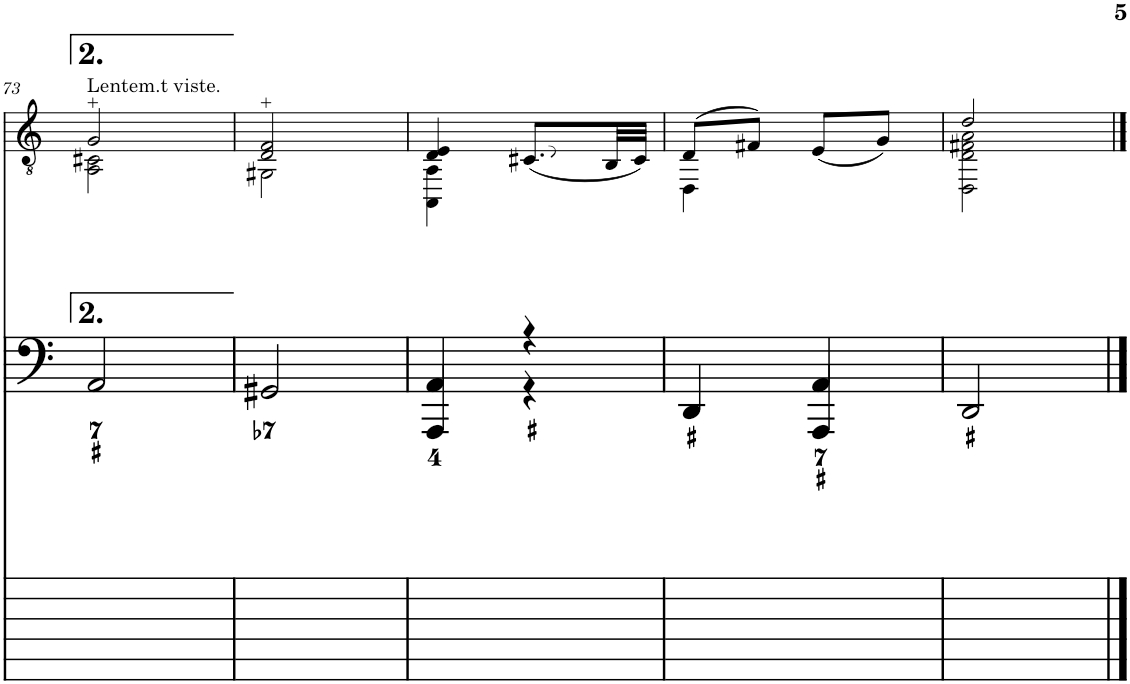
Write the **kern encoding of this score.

**kern	**kern	**kern
*part2	*part2	*part1
*staff3	*staff2	*staff1
*I"Viola da gamba 2	*	*I"Viola da gamba
!!LO:PB:g=z
*	*clefF4	*clefGv2
*k[]	*	*k[]
*M2/4	*M2/4	*M2/4
=73	=73	=73
*	*	*^
!	!	!LO:TX:a:t=Lentem.t viste.	!
2r	2AA/	2G/	2AA\ 2C#X\
=74	=74	=74	=74
2r	2GG#X/	2D/ 2F/	2GG#X\
=75	=75	=75	=75
*	*^	*	*
2r	4AA/	4AAA/	4D/ 4E/	4AAA\ 4AA\
.	4r	4r	(8.C#X/L	4ryy
.	.	.	32BB/LL	.
.	.	.	32C#/JJJ)	.
=76	=76	=76	=76	=76
2r	4DD/	4ryy	(8D/L	4DD\
.	.	.	8F#X/J)	.
.	4AA/	4AAA/	(8E/L	4ryy
.	.	.	8G/J)	.
*	*v	*v	*	*
=77	=77	=77	=77
2r	2DD/	2d/	2DD\ 2D\ 2F#X\ 2A\
*	*	*v	*v
==	==	==
*-	*-	*-
